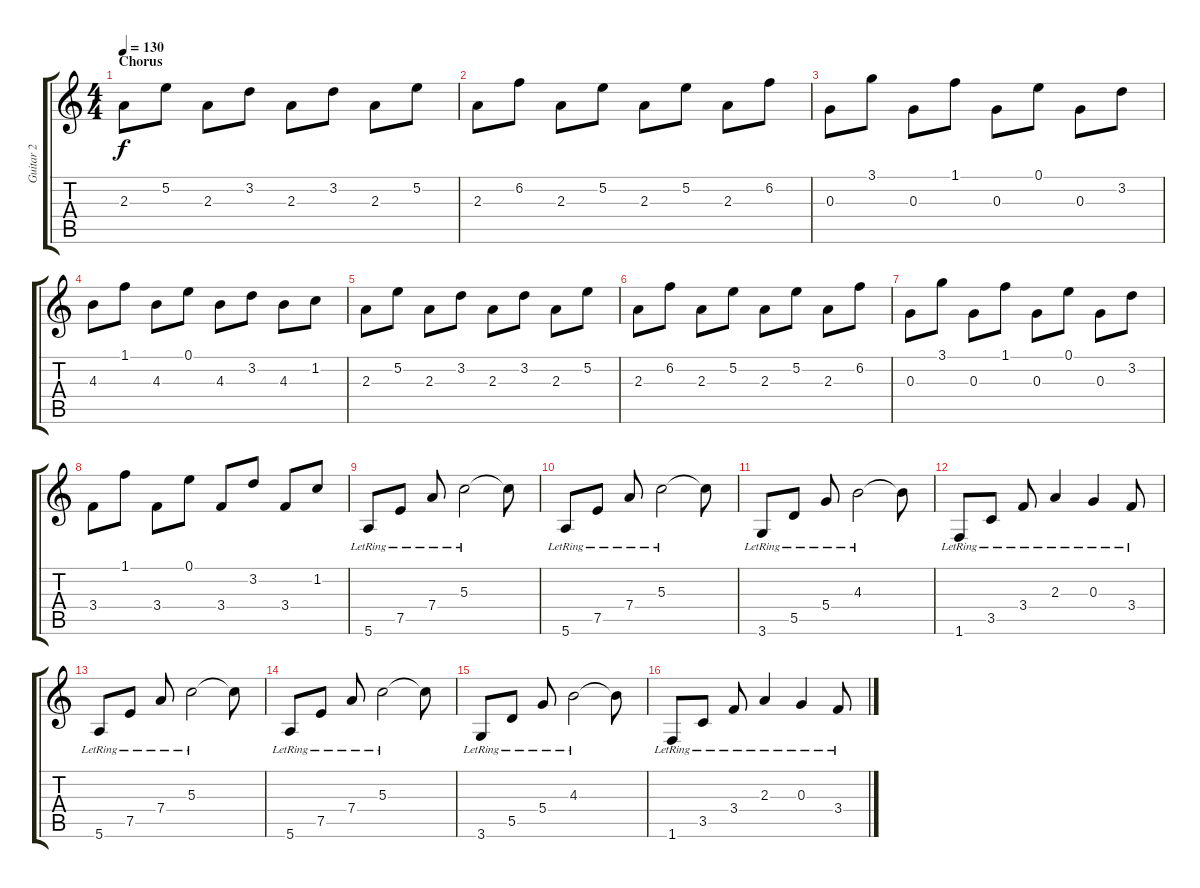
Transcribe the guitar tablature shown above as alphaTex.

\track ("Guitar 2" "Guitar 2") {instrument acousticguitarsteel}
\staff {score tabs}
\tuning (E4 B3 G3 D3 A2 E2) {hide}
\ts (4 4)
\section ("" "Chorus")
\tempo 130
\clef g2
\ks c
2.3.8{dy f balance 8} 5.2.8{balance 8} 2.3.8{balance 8} 3.2.8{balance 8} 2.3.8{balance 8} 3.2.8{balance 8} 2.3.8{balance 8} 5.2.8{balance 8} |
2.3.8{balance 8} 6.2.8{balance 8} 2.3.8{balance 8} 5.2.8{balance 8} 2.3.8{balance 8} 5.2.8{balance 8} 2.3.8{balance 8} 6.2.8{balance 8} |
0.3.8{balance 8} 3.1.8{balance 8} 0.3.8{balance 8} 1.1.8{balance 8} 0.3.8{balance 8} 0.1.8{balance 8} 0.3.8{balance 8} 3.2.8{balance 8} |
4.3.8{balance 8} 1.1.8{balance 8} 4.3.8{balance 8} 0.1.8{balance 8} 4.3.8{balance 8} 3.2.8{balance 8} 4.3.8{balance 8} 1.2.8{balance 8} |
2.3.8{balance 8} 5.2.8{balance 8} 2.3.8{balance 8} 3.2.8{balance 8} 2.3.8{balance 8} 3.2.8{balance 8} 2.3.8{balance 8} 5.2.8{balance 8} |
2.3.8{balance 8} 6.2.8{balance 8} 2.3.8{balance 8} 5.2.8{balance 8} 2.3.8{balance 8} 5.2.8{balance 8} 2.3.8{balance 8} 6.2.8{balance 8} |
0.3.8{balance 8} 3.1.8{balance 8} 0.3.8{balance 8} 1.1.8{balance 8} 0.3.8{balance 8} 0.1.8{balance 8} 0.3.8{balance 8} 3.2.8{balance 8} |
3.4.8{balance 8} 1.1.8{balance 8} 3.4.8{balance 8} 0.1.8{balance 8} 3.4.8{balance 8} 3.2.8{balance 8} 3.4.8{balance 8} 1.2.8{balance 8} |
\section ("" "")
5.6{lr}.8{balance 16 instrument acousticguitarsteel} 7.5{lr}.8 7.4{lr}.8 5.3{lr}.2 5.3{t}.8 |
5.6{lr}.8 7.5{lr}.8 7.4{lr}.8 5.3{lr}.2 5.3{t}.8 |
3.6{lr}.8 5.5{lr}.8 5.4{lr}.8 4.3{lr}.2 4.3{t}.8 |
1.6{lr}.8 3.5{lr}.8 3.4{lr}.8 2.3{lr}.4 0.3{lr}.4 3.4{lr}.8 |
5.6{lr}.8{balance 16} 7.5{lr}.8 7.4{lr}.8 5.3{lr}.2 5.3{t}.8 |
5.6{lr}.8 7.5{lr}.8 7.4{lr}.8 5.3{lr}.2 5.3{t}.8 |
3.6{lr}.8 5.5{lr}.8 5.4{lr}.8 4.3{lr}.2 4.3{t}.8 |
1.6{lr}.8 3.5{lr}.8 3.4{lr}.8 2.3{lr}.4 0.3{lr}.4 3.4{lr}.8
